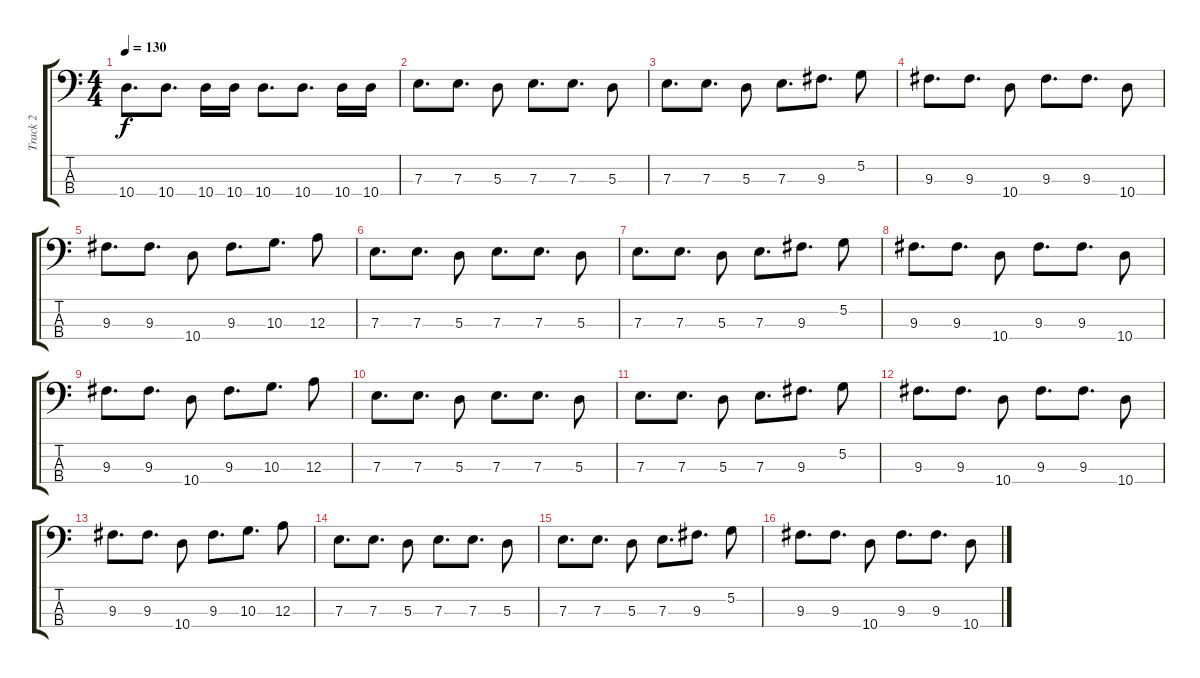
\track ("Track 2" "Track 2") {instrument electricbasspick}
\staff {score tabs}
\tuning (G2 D2 A1 E1) {hide}
\ts (4 4)
\tempo 130
\clef f4
\ks c
10.4.8{d dy f} 10.4.8{d} 10.4.16 10.4.16 10.4.8{d} 10.4.8{d} 10.4.16 10.4.16 |
7.3.8{d} 7.3.8{d} 5.3.8 7.3.8{d} 7.3.8{d} 5.3.8 |
7.3.8{d} 7.3.8{d} 5.3.8 7.3.8{d} 9.3.8{d} 5.2.8 |
9.3.8{d} 9.3.8{d} 10.4.8 9.3.8{d} 9.3.8{d} 10.4.8 |
9.3.8{d} 9.3.8{d} 10.4.8 9.3.8{d} 10.3.8{d} 12.3.8 |
7.3.8{d} 7.3.8{d} 5.3.8 7.3.8{d} 7.3.8{d} 5.3.8 |
7.3.8{d} 7.3.8{d} 5.3.8 7.3.8{d} 9.3.8{d} 5.2.8 |
9.3.8{d} 9.3.8{d} 10.4.8 9.3.8{d} 9.3.8{d} 10.4.8 |
9.3.8{d} 9.3.8{d} 10.4.8 9.3.8{d} 10.3.8{d} 12.3.8 |
7.3.8{d} 7.3.8{d} 5.3.8 7.3.8{d} 7.3.8{d} 5.3.8 |
7.3.8{d} 7.3.8{d} 5.3.8 7.3.8{d} 9.3.8{d} 5.2.8 |
9.3.8{d} 9.3.8{d} 10.4.8 9.3.8{d} 9.3.8{d} 10.4.8 |
9.3.8{d} 9.3.8{d} 10.4.8 9.3.8{d} 10.3.8{d} 12.3.8 |
7.3.8{d} 7.3.8{d} 5.3.8 7.3.8{d} 7.3.8{d} 5.3.8 |
7.3.8{d} 7.3.8{d} 5.3.8 7.3.8{d} 9.3.8{d} 5.2.8 |
9.3.8{d} 9.3.8{d} 10.4.8 9.3.8{d} 9.3.8{d} 10.4.8
